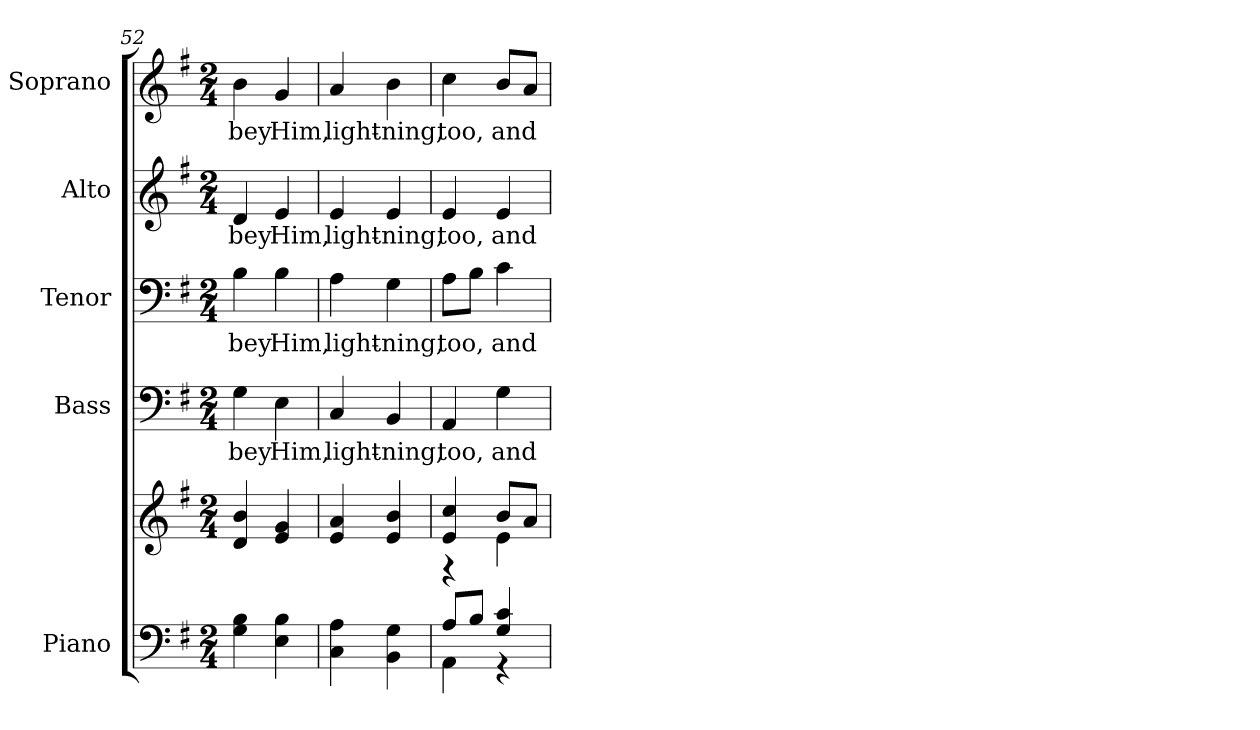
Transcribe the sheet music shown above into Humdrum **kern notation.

**kern	**kern	**kern	**text	**kern	**text	**kern	**text	**kern	**text
*part5	*part5	*part4	*part4	*part3	*part3	*part2	*part2	*part1	*part1
*staff6	*staff5	*staff4	*staff4	*staff3	*staff3	*staff2	*staff2	*staff1	*staff1
*I"Piano	*	*I"Bass	*	*I"Tenor	*	*I"Alto	*	*I"Soprano	*
*I'Pno.	*	*I'B.	*	*I'T.	*	*I'A.	*	*I'S.	*
*clefF4	*clefG2	*clefF4	*	*clefF4	*	*clefG2	*	*clefG2	*
*k[f#]	*k[f#]	*k[f#]	*	*k[f#]	*	*k[f#]	*	*k[f#]	*
*G:	*G:	*G:	*	*G:	*	*G:	*	*G:	*
*M2/4	*M2/4	*M2/4	*	*M2/4	*	*M2/4	*	*M2/4	*
=52	=52	=52	=52	=52	=52	=52	=52	=52	=52
!	!	!	!LO:LY:b:color=#000000	!	!	!	!	!	!
!	!	!	!	!	!LO:LY:b:color=#000000	!	!	!	!
!	!	!	!	!	!	!	!LO:LY:b:color=#000000	!	!
!	!	!	!	!	!	!	!	!	!LO:LY:b:color=#000000
4Gi\ 4Bi	4di/ 4bi	4Gi\	-bey	4Bi\	-bey	4di/	-bey	4bi\	-bey
!	!	!	!LO:LY:b:color=#000000	!	!	!	!	!	!
!	!	!	!	!	!LO:LY:b:color=#000000	!	!	!	!
!	!	!	!	!	!	!	!LO:LY:b:color=#000000	!	!
!	!	!	!	!	!	!	!	!	!LO:LY:b:color=#000000
4Ei\ 4Bi	4ei/ 4gi	4Ei\	Him,	4Bi\	Him,	4ei/	Him,	4gi/	Him,
=53	=53	=53	=53	=53	=53	=53	=53	=53	=53
!	!	!	!LO:LY:b:color=#000000	!	!	!	!	!	!
!	!	!	!	!	!LO:LY:b:color=#000000	!	!	!	!
!	!	!	!	!	!	!	!LO:LY:b:color=#000000	!	!
!	!	!	!	!	!	!	!	!	!LO:LY:b:color=#000000
4Ci\ 4Ai	4ei/ 4ai	4Ci/	light-	4Ai\	light-	4ei/	light-	4ai/	light-
!	!	!	!LO:LY:b:color=#000000	!	!	!	!	!	!
!	!	!	!	!	!LO:LY:b:color=#000000	!	!	!	!
!	!	!	!	!	!	!	!LO:LY:b:color=#000000	!	!
!	!	!	!	!	!	!	!	!	!LO:LY:b:color=#000000
4BBi\ 4Gi	4ei/ 4bi	4BBi/	-ning,	4Gi\	-ning,	4ei/	-ning,	4bi\	-ning,
=54	=54	=54	=54	=54	=54	=54	=54	=54	=54
*^	*^	*	*	*	*	*	*	*	*
!	!	!	!	!	!LO:LY:b:color=#000000	!	!	!	!	!	!
!	!	!	!	!	!	!	!LO:LY:b:color=#000000	!	!	!	!
!	!	!	!	!	!	!	!	!	!LO:LY:b:color=#000000	!	!
!	!	!	!	!	!	!	!	!	!	!	!LO:LY:b:color=#000000
8Ai/L	4AAi\	4ei/ 4cci	4r	4AAi/	too,	8Ai\L	too,	4ei/	too,	4cci\	too,
8Bi/J	.	.	.	.	.	8Bi\J	.	.	.	.	.
!	!	!	!	!	!LO:LY:b:color=#000000	!	!	!	!	!	!
!	!	!	!	!	!	!	!LO:LY:b:color=#000000	!	!	!	!
!	!	!	!	!	!	!	!	!	!LO:LY:b:color=#000000	!	!
!	!	!	!	!	!	!	!	!	!	!	!LO:LY:b:color=#000000
4Gi/ 4ci	4r	8bi/L	4ei\	4Gi\	and	4ci\	and	4ei/	and	8bi/L	and
.	.	8ai/J	.	.	.	.	.	.	.	8ai/J	.
*v	*v	*	*	*	*	*	*	*	*	*	*
*	*v	*v	*	*	*	*	*	*	*	*
=	=	=	=	=	=	=	=	=	=
*-	*-	*-	*-	*-	*-	*-	*-	*-	*-
